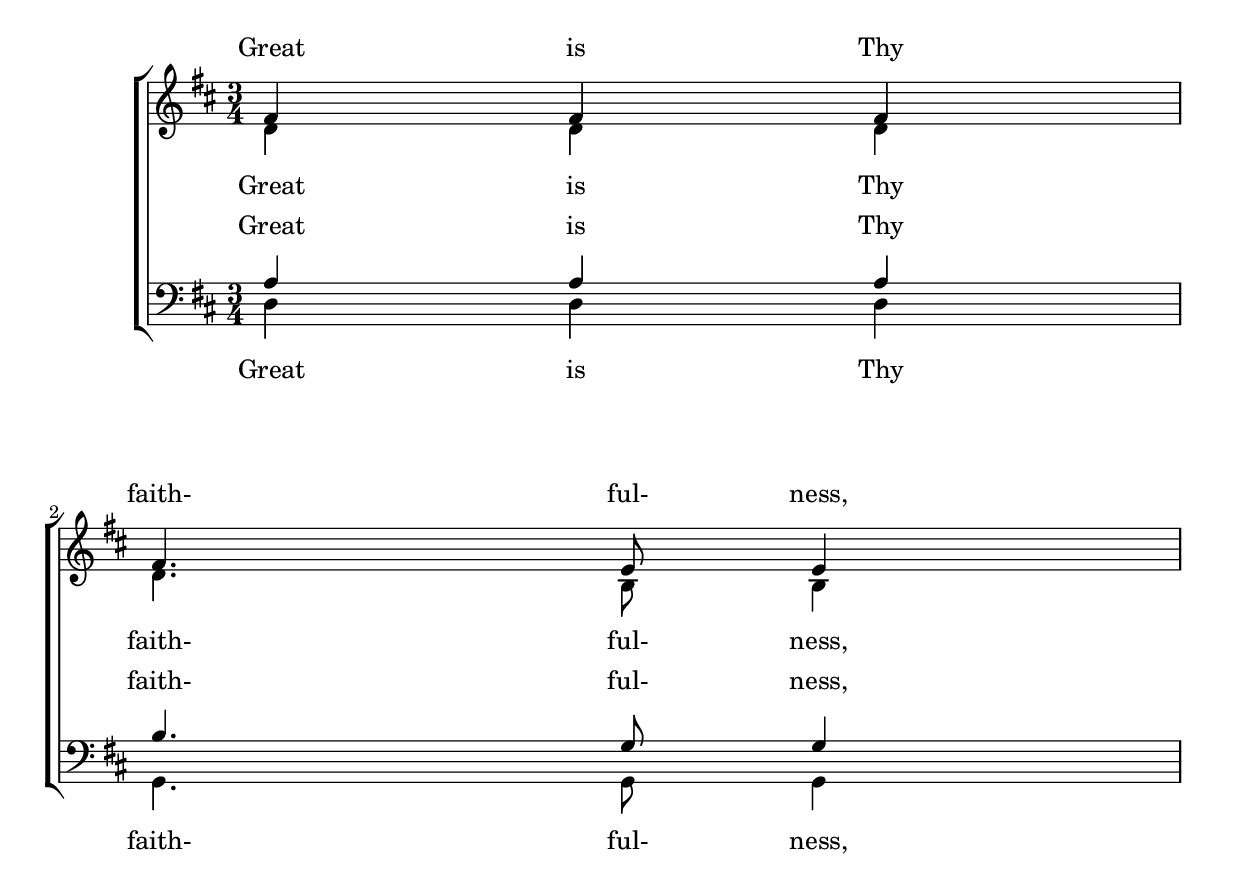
% DO NOT EDIT this file manually; it is automatically
% generated from Documentation/snippets/new
% Make any changes in Documentation/snippets/new/
% and then run scripts/auxiliar/makelsr.py
%
% This file is in the public domain.
%% Note: this file works from version 2.14.0
\version "2.14.0"

\header {
%% Translation of GIT committish: 5a7301fc350ffc3ab5bd3a2084c91666c9e9a549
  texidoces = "
El motor de espaciado vertical cambió en la versión 2.14.  Esto puede
hacer que se altere el espaciado de la letra de las canciones.  Es
posible fijar propiedades para los contextos @code{Lyric} y
@code{Staff} de forma que el motor de espaciado se comporte como lo
hacía en la versión 2.12.

"

  doctitlees = "Conseguir el espaciado de la letra de la versión 2.12
  en versiones más recientes"

%% Translation of GIT committish: 27b1197f3bae8512c14d946752cd3e40e7c76016
  doctitlede = "Textverteilung wie in Version 2.12 für neuere Versionen"

  texidocde = "
Die vertikale Maschine für die Platzverteilung wurde für die Version 2.14
verändert.  Das kann dazu führen, dass Gesangstext unterschiedlich
verteilt wird.  Es ist möglich, die Eigenschaften der @code{Lyric}-
und @code{Staff}-Kontexte so einzustellen, dass die Platzverteilung
wie in der Version 2.12 arbeitet.
"


%% Translation of GIT committish: 3b125956b08d27ef39cd48bfa3a2f1e1bb2ae8b4
  texidocfr = "
La version 2.14 a donné naissance à un nouveau moteur pour l'espacement
vertical des paroles.  Celles-ci peuvent donc se retrouver positionnées
différemment.  Le moteur adoptera les usages de la version 2.12 une fois
que vous aurez réglé certaines propriétés des contextes @code{Lyric} et
@code{Staff}.

"
  doctitlefr = "Espacement des paroles selon les pratiques de la version 2.12"


  lsrtags = "vocal-music"

  doctitle = "Obtaining 2.12 lyrics spacing in newer versions"

  texidoc = "
The vertical spacing engine changed for version 2.14.  This can
cause lyrics to be spaced differently.  It is possible to set
properties for @code{Lyric} and @code{Staff} contexts to get the
spacing engine to behave as it did in version 2.12.
"
} % begin verbatim


global = {
  \key d \major
  \time 3/4
}

sopMusic = \relative c' {
  % VERSE ONE
  fis4 fis fis | \break
  fis4. e8 e4
}

altoMusic = \relative c' {
  % VERSE ONE
  d4 d d |
  d4. b8 b4 |
}

tenorMusic = \relative c' {
  a4 a a |
  b4. g8 g4 |
}

bassMusic = \relative c {
  d4 d d |
  g,4. g8 g4 |
}

words = \lyricmode {
  Great is Thy faith- ful- ness,
}

\score {
  \new ChoirStaff <<
    \new Lyrics = sopranos
    \new Staff = women <<
      \new Voice = "sopranos" {
        \voiceOne
        \global \sopMusic
      }
      \new Voice = "altos" {
        \voiceTwo
        \global \altoMusic
      }
    >>
    \new Lyrics = "altos"
    \new Lyrics = "tenors"
    \new Staff = men <<
      \clef bass
      \new Voice = "tenors" {
        \voiceOne
        \global \tenorMusic
      }
      \new Voice = "basses" {
        \voiceTwo  \global \bassMusic
      }
    >>
    \new Lyrics = basses
    \context Lyrics = sopranos \lyricsto sopranos \words
    \context Lyrics = altos \lyricsto altos \words
    \context Lyrics = tenors \lyricsto tenors \words
    \context Lyrics = basses \lyricsto basses \words
  >>
  \layout {
    \context {
      \Lyrics
      \override VerticalAxisGroup #'staff-affinity = ##f
      \override VerticalAxisGroup #'staff-staff-spacing =
        #'((basic-distance . 0)
	   (minimum-distance . 2)
	   (padding . 2))
    }
    \context {
      \Staff
      \override VerticalAxisGroup #'staff-staff-spacing =
        #'((basic-distance . 0)
	   (minimum-distance . 2)
	   (padding . 2))
    }
  }
}

